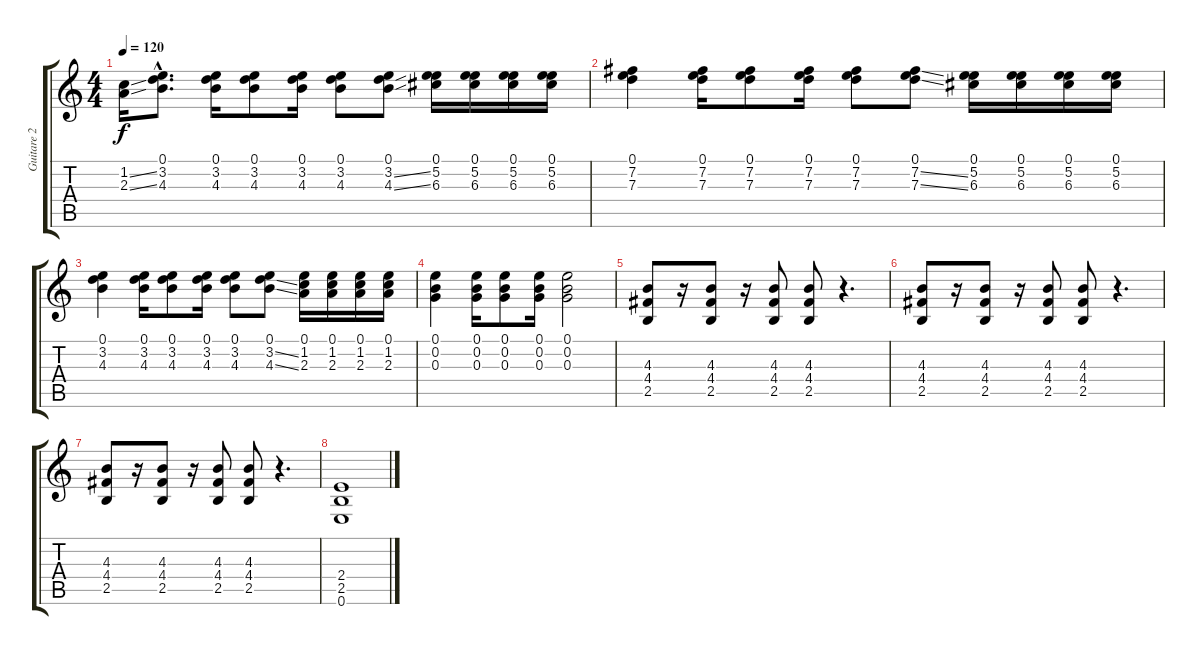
\track ("Guitare 2" "Guitare 2") {instrument acousticguitarnylon}
\staff {score tabs}
\tuning (E4 B3 G3 D3 A2 E2) {hide}
\ts (4 4)
\tempo 120
\clef g2
\ks c
(1.2{ss} 2.3{ss}).16{dy f instrument electricguitarclean} (0.1{hac} 3.2{hac} 4.3{hac}).8{d} (0.1 3.2 4.3).16 (0.1 3.2 4.3).8 (0.1 3.2 4.3).16 (0.1 3.2 4.3).8 (0.1 3.2{ss} 4.3{ss}).8 (0.1 5.2 6.3).16 (0.1 5.2 6.3).16 (0.1 5.2 6.3).16 (0.1 5.2 6.3).16 |
(0.1 7.2 7.3).4 (0.1 7.2 7.3).16 (0.1 7.2 7.3).8 (0.1 7.2 7.3).16 (0.1 7.2 7.3).8 (0.1 7.2{ss} 7.3{ss}).8 (0.1 5.2 6.3).16 (0.1 5.2 6.3).16 (0.1 5.2 6.3).16 (0.1 5.2 6.3).16 |
(0.1 3.2 4.3).4 (0.1 3.2 4.3).16 (0.1 3.2 4.3).8 (0.1 3.2 4.3).16 (0.1 3.2 4.3).8 (0.1 3.2{ss} 4.3{ss}).8 (0.1 1.2 2.3).16 (0.1 1.2 2.3).16 (0.1 1.2 2.3).16 (0.1 1.2 2.3).16 |
(0.1 0.2 0.3).4 (0.1 0.2 0.3).16 (0.1 0.2 0.3).8 (0.1 0.2 0.3).16 (0.1 0.2 0.3).2 |
(4.3 4.4 2.5).8{instrument distortionguitar} r.16 (4.3 4.4 2.5).8 r.16 (4.3 4.4 2.5).8 (4.3 4.4 2.5).8 r.4{d} |
(4.3 4.4 2.5).8{instrument distortionguitar} r.16 (4.3 4.4 2.5).8 r.16 (4.3 4.4 2.5).8 (4.3 4.4 2.5).8 r.4{d} |
(4.3 4.4 2.5).8{instrument distortionguitar} r.16 (4.3 4.4 2.5).8 r.16 (4.3 4.4 2.5).8 (4.3 4.4 2.5).8 r.4{d} |
(2.4 2.5 0.6).1
